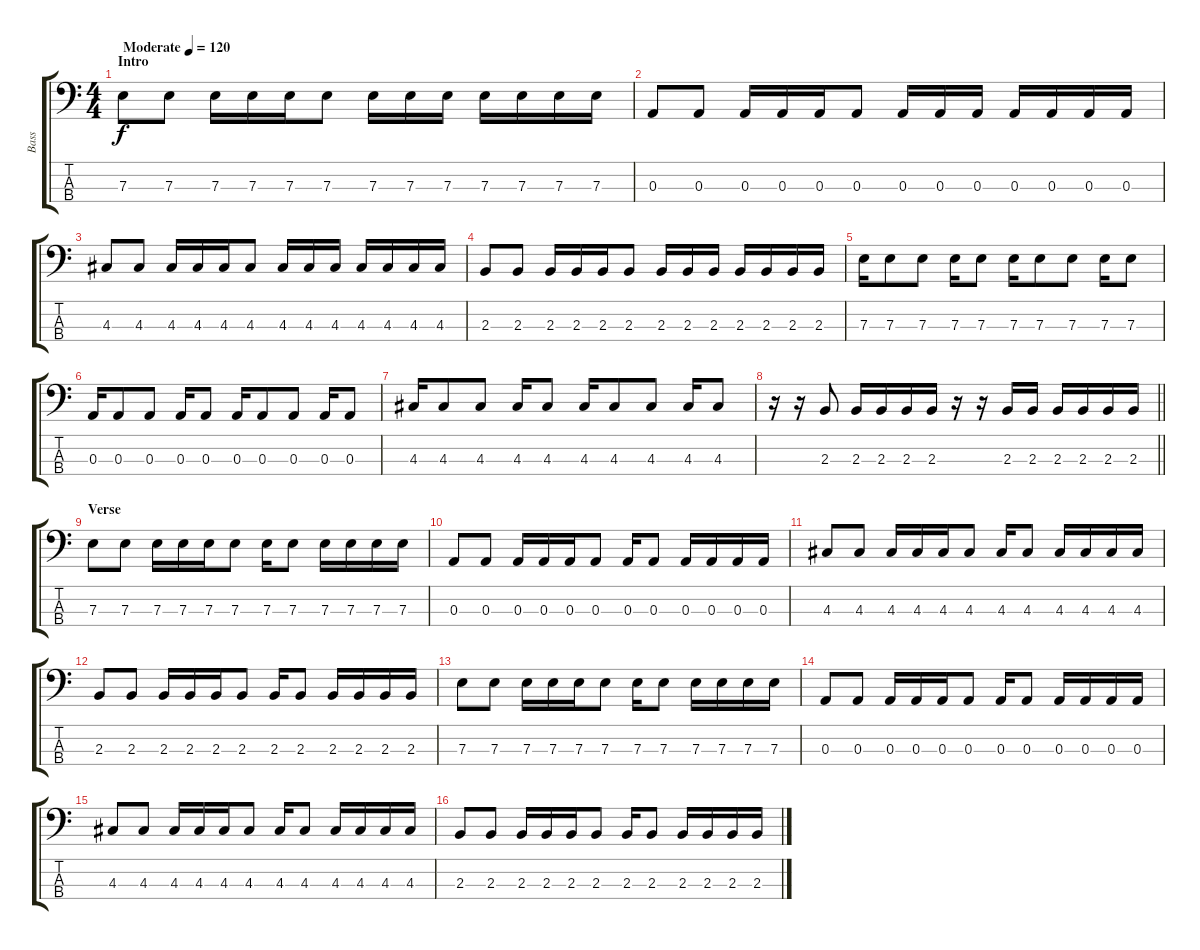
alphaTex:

\track ("Bass" "Bass") {instrument electricbasspick}
\staff {score tabs}
\tuning (G2 D2 A1 E1) {hide}
\ts (4 4)
\section ("" "Intro")
\tempo (120 "Moderate")
\clef f4
\ks c
7.3.8{dy f instrument electricbasspick} 7.3.8 7.3.16 7.3.16 7.3.16 7.3.8 7.3.16 7.3.16 7.3.16 7.3.16 7.3.16 7.3.16 7.3.16 |
0.3.8 0.3.8 0.3.16 0.3.16 0.3.16 0.3.8 0.3.16 0.3.16 0.3.16 0.3.16 0.3.16 0.3.16 0.3.16 |
4.3.8 4.3.8 4.3.16 4.3.16 4.3.16 4.3.8 4.3.16 4.3.16 4.3.16 4.3.16 4.3.16 4.3.16 4.3.16 |
2.3.8 2.3.8 2.3.16 2.3.16 2.3.16 2.3.8 2.3.16 2.3.16 2.3.16 2.3.16 2.3.16 2.3.16 2.3.16 |
7.3.16 7.3.8 7.3.8 7.3.16 7.3.8 7.3.16 7.3.8 7.3.8 7.3.16 7.3.8 |
0.3.16 0.3.8 0.3.8 0.3.16 0.3.8 0.3.16 0.3.8 0.3.8 0.3.16 0.3.8 |
4.3.16 4.3.8 4.3.8 4.3.16 4.3.8 4.3.16 4.3.8 4.3.8 4.3.16 4.3.8 |
\barLineRight lightlight
r.16 r.16 2.3.8 2.3.16 2.3.16 2.3.16 2.3.16 r.16 r.16 2.3.16 2.3.16 2.3.16 2.3.16 2.3.16 2.3.16 |
\section ("" "Verse")
7.3.8 7.3.8 7.3.16 7.3.16 7.3.16 7.3.8 7.3.16 7.3.8 7.3.16 7.3.16 7.3.16 7.3.16 |
0.3.8 0.3.8 0.3.16 0.3.16 0.3.16 0.3.8 0.3.16 0.3.8 0.3.16 0.3.16 0.3.16 0.3.16 |
4.3.8 4.3.8 4.3.16 4.3.16 4.3.16 4.3.8 4.3.16 4.3.8 4.3.16 4.3.16 4.3.16 4.3.16 |
2.3.8 2.3.8 2.3.16 2.3.16 2.3.16 2.3.8 2.3.16 2.3.8 2.3.16 2.3.16 2.3.16 2.3.16 |
7.3.8 7.3.8 7.3.16 7.3.16 7.3.16 7.3.8 7.3.16 7.3.8 7.3.16 7.3.16 7.3.16 7.3.16 |
0.3.8 0.3.8 0.3.16 0.3.16 0.3.16 0.3.8 0.3.16 0.3.8 0.3.16 0.3.16 0.3.16 0.3.16 |
4.3.8 4.3.8 4.3.16 4.3.16 4.3.16 4.3.8 4.3.16 4.3.8 4.3.16 4.3.16 4.3.16 4.3.16 |
2.3.8 2.3.8 2.3.16 2.3.16 2.3.16 2.3.8 2.3.16 2.3.8 2.3.16 2.3.16 2.3.16 2.3.16
